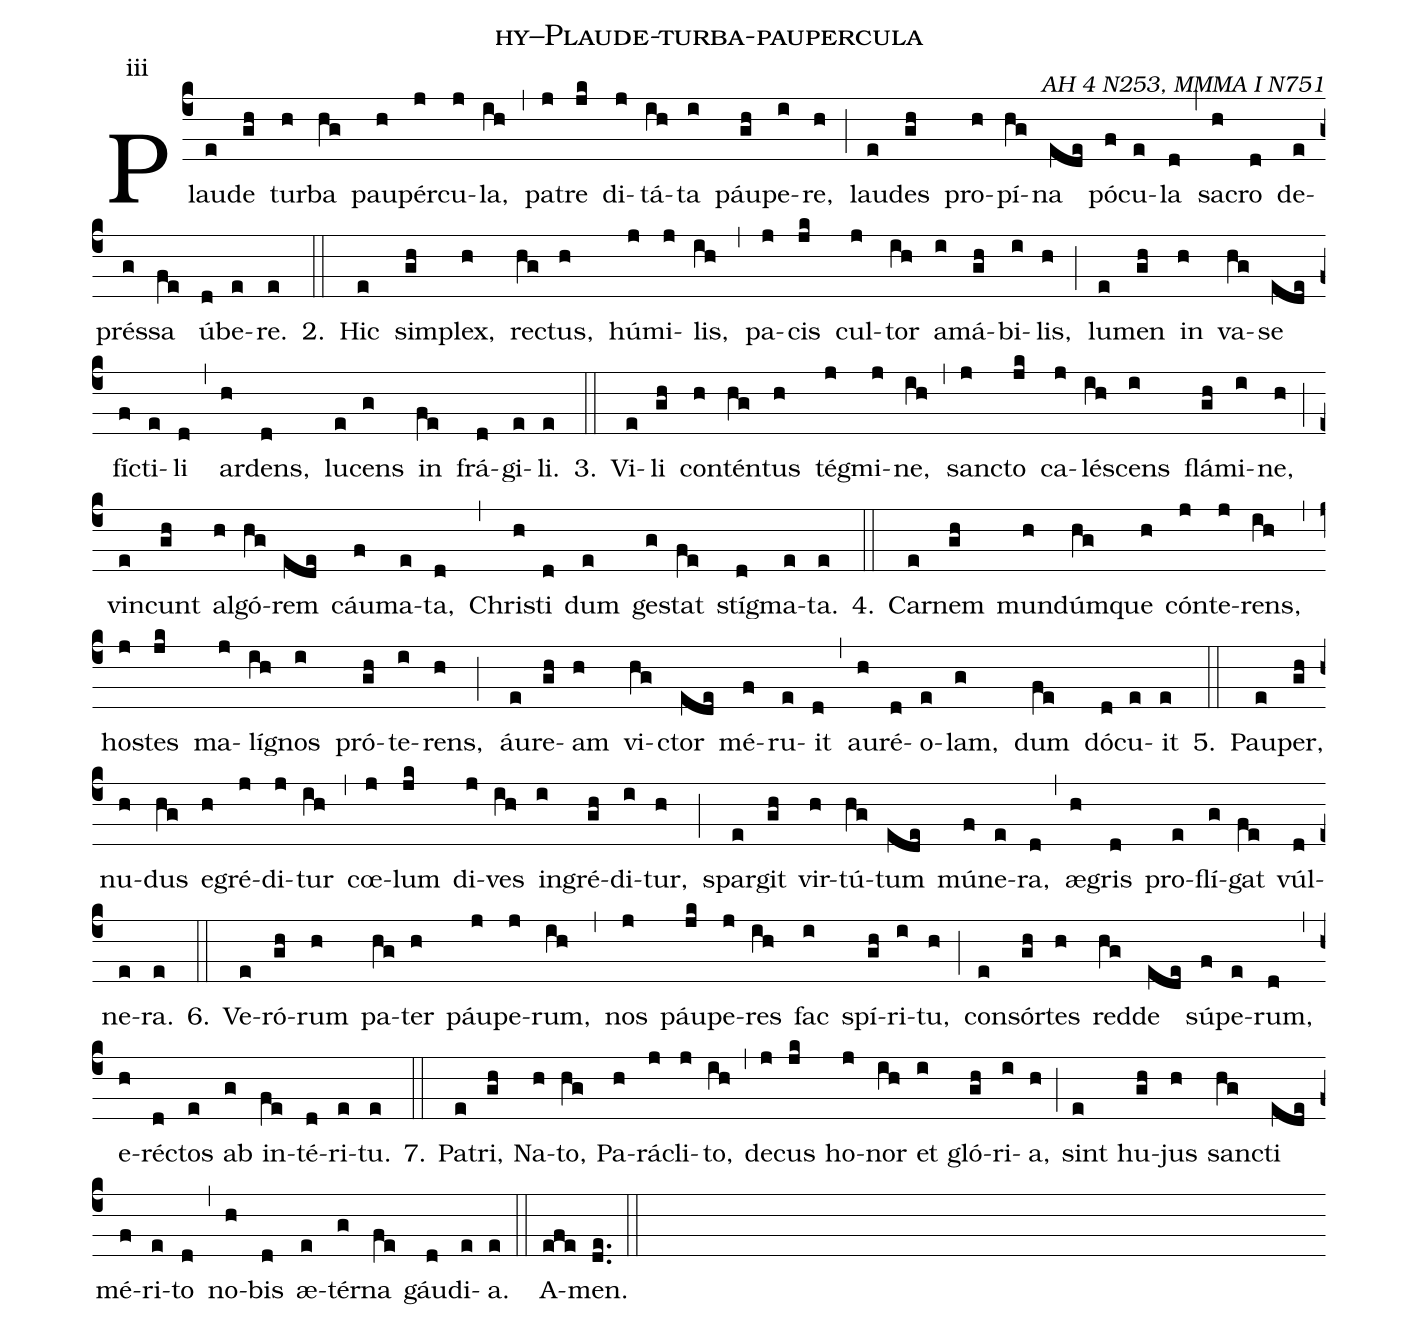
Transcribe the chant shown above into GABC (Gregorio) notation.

name: hy--Plaude-turba-paupercula;
commentary: AH 4 N253, MMMA I N751;
annotation: iii;
%%
(c4)
Plau(e)de(gh) tur(h)ba(hg) pau(h)pér(j)cu(j)la,(ih) (,)
pa(j)tre(jk) di(j)tá(ih)ta(i) páu(gh)pe(i)re,(h) (;)
lau(e)des(gh) pro(h)pí(hg)na(ede) pó(f)cu(e)la(d) (,)
sa(h)cro(d) de(e)prés(g)sa(fe) ú(d)be(e)re.(e)
2.(::)
Hic(e) sim(gh)plex,(h) re(hg)ctus,(h) hú(j)mi(j)lis,(ih) (,)
pa(j)cis(jk) cul(j)tor(ih) a(i)má(gh)bi(i)lis,(h) (;)
lu(e)men(gh) in(h) va(hg)se(ede) fí(f)cti(e)li(d) (,)
ar(h)dens,(d) lu(e)cens(g) in(fe) frá(d)gi(e)li.(e)

3.(::)
Vi(e)li(gh) con(h)tén(hg)tus(h) tég(j)mi(j)ne,(ih) (,)
san(j)cto(jk) ca(j)lé(ih)scens(i) flá(gh)mi(i)ne,(h) (;)
vin(e)cunt(gh) al(h)gó(hg)rem(ede) cáu(f)ma(e)ta,(d) (,)
Chri(h)sti(d) dum(e) ge(g)stat(fe) stíg(d)ma(e)ta.(e)

4.(::)
Car(e)nem(gh) mun(h)dúm(hg)que(h) cón(j)te(j)rens,(ih) (,)
ho(j)stes(jk) ma(j)lí(ih)gnos(i) pró(gh)te(i)rens,(h) (;)
áu(e)re(gh)am(h) vi(hg)ctor(ede) mé(f)ru(e)it(d) (,)
au(h)ré(d)o(e)lam,(g) dum(fe) dó(d)cu(e)it(e)

5.(::)
Pau(e)per,(gh) nu(h)dus(hg) e(h)gré(j)di(j)tur(ih) (,)
cœ(j)lum(jk) di(j)ves(ih) in(i)gré(gh)di(i)tur,(h) (;)
spar(e)git(gh) vir(h)tú(hg)tum(ede) mú(f)ne(e)ra,(d) (,)
æ(h)gris(d) pro(e)flí(g)gat(fe) vúl(d)ne(e)ra.(e)

6.(::)
Ve(e)ró(gh)rum(h) pa(hg)ter(h) páu(j)pe(j)rum,(ih) (,)
nos(j) páu(jk)pe(j)res(ih) fac(i) spí(gh)ri(i)tu,(h) (;)
con(e)sór(gh)tes(h) red(hg)de(ede) sú(f)pe(e)rum,(d) (,)
e(h)ré(d)ctos(e) ab(g) in(fe)té(d)ri(e)tu.(e)

7.(::)
Pa(e)tri,(gh) Na(h)to,(hg) Pa(h)rá(j)cli(j)to,(ih) (,)
de(j)cus(jk) ho(j)nor(ih) et(i) gló(gh)ri(i)a,(h) (;)
sint(e) hu(gh)jus(h) san(hg)cti(ede) mé(f)ri(e)to(d) (,)
no(h)bis(d) æ(e)tér(g)na(fe) gáu(d)di(e)a.(e) (::)
A(efe)men.(de..) (::)
